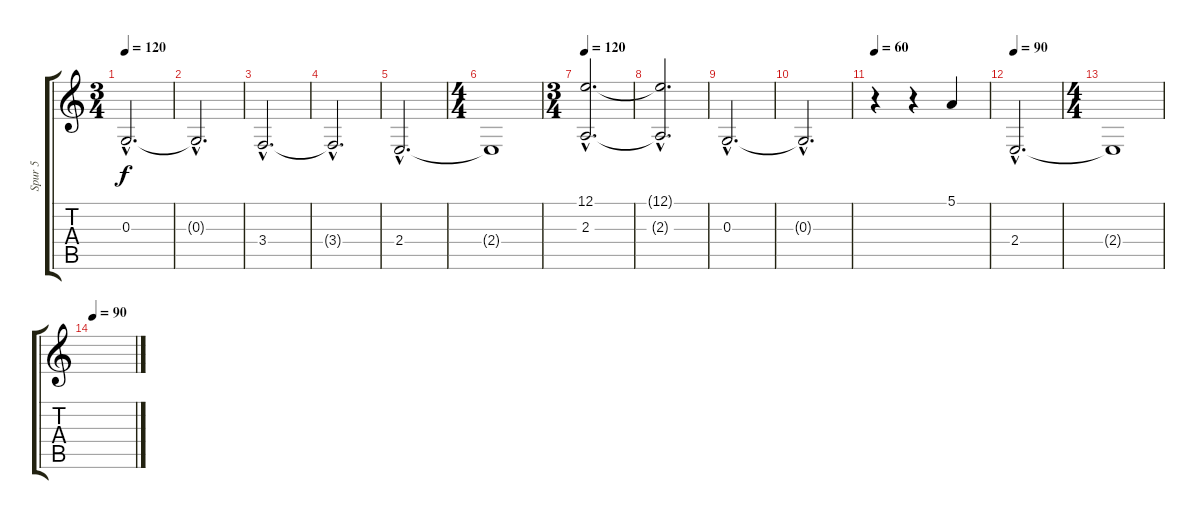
\track ("Spur 5" "Spur 5") {instrument stringensemble2}
\staff {score tabs}
\tuning (E4 B3 G3 D3 A2 E2) {hide}
\ts (3 4)
\tempo 120
\clef g2
\ks c
0.3{hac}.2{d dy f} |
0.3{hac t}.2{d} |
3.4{hac}.2{d} |
3.4{hac t}.2{d} |
2.4{hac}.2{d} |
\ts (4 4)
2.4{t}.1 |
\ts (3 4)
\tempo 120
(12.1{hac} 2.3{hac}).2{d volume 10} |
(12.1{hac t} 2.3{hac t}).2{d} |
0.3{hac}.2{d} |
0.3{hac t}.2{d} |
\tempo 70
\tempo 60
r.4{volume 16} r.4 5.1.4 |
\tempo 90
2.4{hac}.2{d} |
\ts (4 4)
2.4{t}.1 |
\tempo 90
